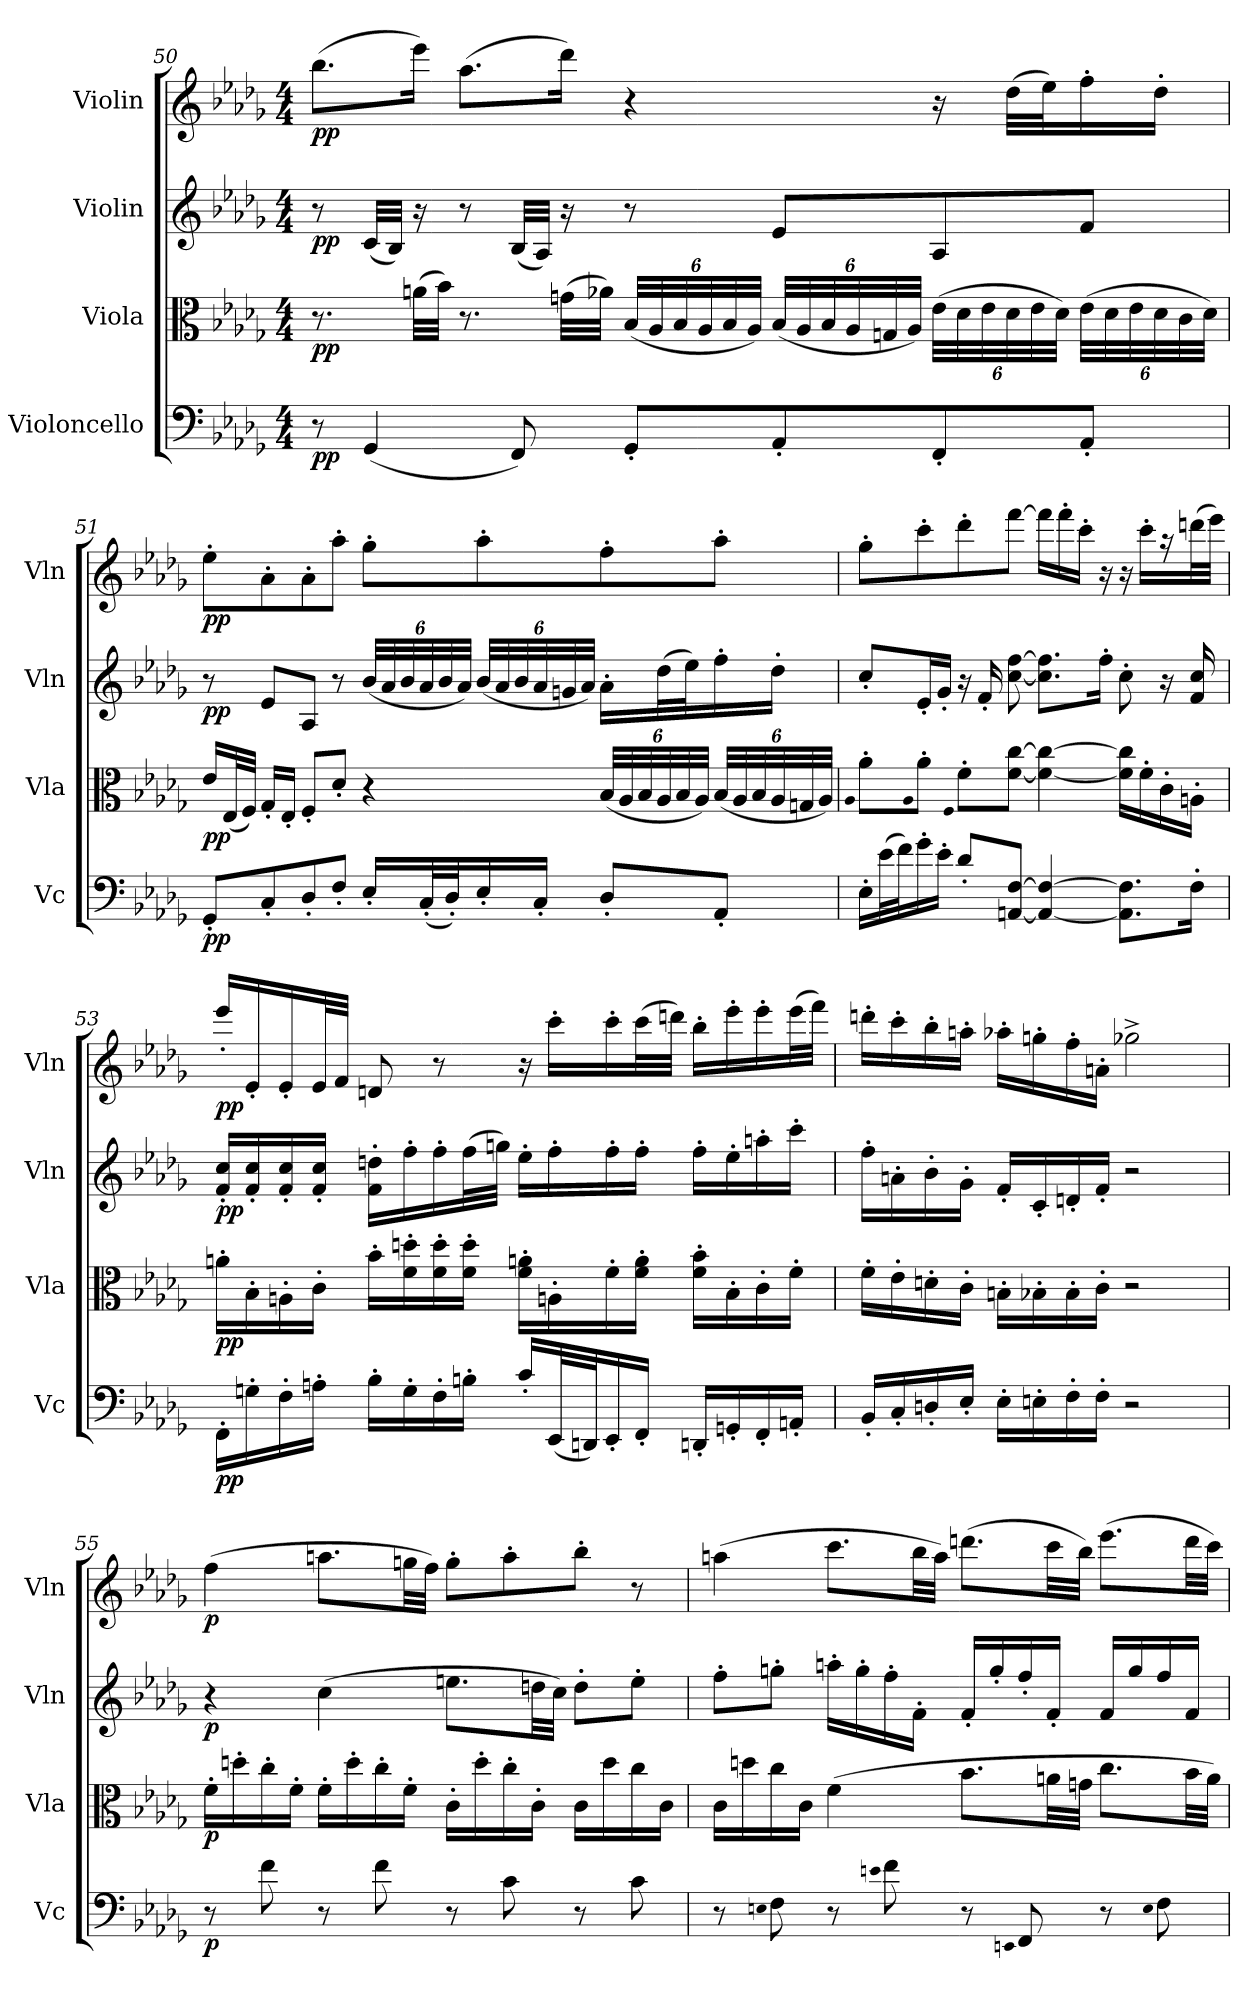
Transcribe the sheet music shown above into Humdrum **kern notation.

**kern	**dynam	**kern	**dynam	**kern	**dynam	**kern	**dynam
*part4	*part4	*part3	*part3	*part2	*part2	*part1	*part1
*staff4	*staff4	*staff3	*staff3	*staff2	*staff2	*staff1	*staff1
*I"Violoncello	*	*I"Viola	*	*I"Violin	*	*I"Violin	*
*I'Vc	*	*I'Vla	*	*I'Vln	*	*I'Vln	*
*clefF4	*	*clefC3	*	*clefG2	*	*clefG2	*
*k[b-e-a-d-g-]	*	*k[b-e-a-d-g-]	*	*k[b-e-a-d-g-]	*	*k[b-e-a-d-g-]	*
*M4/4	*	*M4/4	*	*M4/4	*	*M4/4	*
=50	=50	=50	=50	=50	=50	=50	=50
8r	pp	8.r	pp	8r	pp	(8.bb-\L	pp
(4GG-/	.	.	.	(32c/LLL	.	.	.
.	.	.	.	32B-/JJJ)	.	.	.
.	.	(32an\LLL	.	16r	.	16eee-\Jk)	.
.	.	32b-\JJJ)	.	.	.	.	.
.	.	8.r	.	8r	.	(8.aa-\L	.
8FF/)	.	.	.	(32B-/LLL	.	.	.
.	.	.	.	32A-/JJJ)	.	.	.
.	.	(32gn\LLL	.	16r	.	16ddd-\Jk)	.
.	.	32a-X\JJJ)	.	.	.	.	.
8GG-'/L	.	(48B-/LLL	.	8r	.	4r	.
.	.	48A-/	.	.	.	.	.
.	.	48B-/	.	.	.	.	.
.	.	48A-/	.	.	.	.	.
.	.	48B-/	.	.	.	.	.
.	.	48A-/JJJ)	.	.	.	.	.
8AA-'/	.	(48B-/LLL	.	8e-/L	.	.	.
.	.	48A-/	.	.	.	.	.
.	.	48B-/	.	.	.	.	.
.	.	48A-/	.	.	.	.	.
.	.	48Gn/	.	.	.	.	.
.	.	48A-/JJJ)	.	.	.	.	.
8FF'/	.	(48e-\LLL	.	8A-/	.	16r	.
.	.	48d-\	.	.	.	.	.
.	.	48e-\	.	.	.	.	.
.	.	48d-\	.	.	.	(32dd-\LLL	.
.	.	48e-\	.	.	.	.	.
.	.	.	.	.	.	32ee-\J)	.
.	.	48d-\JJJ)	.	.	.	.	.
8AA-'/J	.	(48e-\LLL	.	8f/J	.	16ff'\	.
.	.	48d-\	.	.	.	.	.
.	.	48e-\	.	.	.	.	.
.	.	48d-\	.	.	.	16dd-'\JJ	.
.	.	48c\	.	.	.	.	.
.	.	48d-\JJJ)	.	.	.	.	.
=51	=51	=51	=51	=51	=51	=51	=51
8GG-'/L	pp	16e-/LL	pp	8r	pp	8ee-'\L	pp
.	.	(32E-/L	.	.	.	.	.
.	.	32F/JJJ)	.	.	.	.	.
8C'/	.	16G-'/LL	.	8e-/L	.	8a-'\	.
.	.	16E-'/JJ	.	.	.	.	.
8D-'/	.	8F'/L	.	8A-/J	.	8a-'\	.
8F'/J	.	8d-'/J	.	8r	.	8aa-'\J	.
16E-'/LL	.	4r	.	(48b-/LLL	.	8gg-'\L	.
.	.	.	.	48a-/	.	.	.
.	.	.	.	48b-/	.	.	.
(32C'/L	.	.	.	48a-/	.	.	.
.	.	.	.	48b-/	.	.	.
32D-'/J)	.	.	.	.	.	.	.
.	.	.	.	48a-/JJJ)	.	.	.
16E-'/	.	.	.	(48b-/LLL	.	8aa-'\	.
.	.	.	.	48a-/	.	.	.
.	.	.	.	48b-/	.	.	.
16C'/JJ	.	.	.	48a-/	.	.	.
.	.	.	.	48gn/	.	.	.
.	.	.	.	48a-/JJJ)	.	.	.
8D-'/L	.	(48B-/LLL	.	16a-'\LL	.	8ff'\	.
.	.	48A-/	.	.	.	.	.
.	.	48B-/	.	.	.	.	.
.	.	48A-/	.	(32dd-\L	.	.	.
.	.	48B-/	.	.	.	.	.
.	.	.	.	32ee-\J)	.	.	.
.	.	48A-/JJJ)	.	.	.	.	.
8AA-'/J	.	(48B-/LLL	.	16ff'\	.	8aa-'\J	.
.	.	48A-/	.	.	.	.	.
.	.	48B-/	.	.	.	.	.
.	.	48A-/	.	16dd-'\JJ	.	.	.
.	.	48Gn/	.	.	.	.	.
.	.	48A-/JJJ)	.	.	.	.	.
=52	=52	=52	=52	=52	=52	=52	=52
.	.	qA-	.	.	.	.	.
16E-'\LL	.	8a-'\L	.	8cc'/L	.	8gg-'\L	.
(32e-\L	.	.	.	.	.	.	.
32f\J)	.	.	.	.	.	.	.
.	.	qA-	.	.	.	.	.
16g-'\	.	8a-'\J	.	16e-'/L	.	8ccc'\	.
16e-'\JJ	.	.	.	16g-'/JJ	.	.	.
.	.	qF	.	.	.	.	.
8d-'\L	.	8f'\L	.	16r	.	8ddd-'\	.
.	.	.	.	16f'/	.	.	.
[8AAn/ [8F/J	.	[8f\ [8cc\J	.	[8cc\ [8ff\	.	[8fff\J	.
4AA_/ 4F_/	.	4f_\ 4cc_\	.	8.cc]\ 8.ff]\L	.	16fff\LL]	.
.	.	.	.	.	.	16fff'\	.
.	.	.	.	.	.	16ccc'\JJ	.
.	.	.	.	16ff'\Jk	.	16r	.
8.AA]\ 8.F]\L	.	16f]\ 16cc]\LL	.	8cc'\	.	16r	.
.	.	16f'\	.	.	.	16ccc'\LL	.
.	.	16c'\	.	16r	.	16r	.
16F'\Jk	.	16An'\JJ	.	16f/ 16cc/	.	(32dddn\L	.
.	.	.	.	.	.	32eee-\JJJ)	.
=53	=53	=53	=53	=53	=53	=53	=53
16FF'/LL	pp	16an'\LL	pp	16f'/ 16cc'/LL	pp	16eee-'\LL	pp
16Gn'\	.	16B-'\	.	16f'/ 16cc'/	.	16e-'/	.
16F'\	.	16An'\	.	16f'/ 16cc'/	.	16e-'/	.
16An'\JJ	.	16c'\JJ	.	16f'/ 16cc'/JJ	.	32e-/L	.
.	.	.	.	.	.	32f/JJJ	.
16B-'\LL	.	16b-'\LL	.	16f'\ 16ddn'\LL	.	8dn/	.
16G'\	.	16f'\ 16ddn'\	.	16ff'\	.	.	.
16F'\	.	16f'\ 16dd'\	.	16ff'\	.	8r	.
16Bn'\JJ	.	16f'\ 16dd'\JJ	.	(32ff\L	.	.	.
.	.	.	.	32ggn\JJJ)	.	.	.
16c'\LL	.	16f'\ 16an'\LL	.	16ee-'\LL	.	16r	.
(32EE-/L	.	16An'\	.	16ff'\	.	16ccc'\LL	.
32DDn/J)	.	.	.	.	.	.	.
16EE-'/	.	16f'\	.	16ff'\	.	16ccc'\	.
16FF'/JJ	.	16f'\ 16a'\JJ	.	16ff'\JJ	.	(32ccc\L	.
.	.	.	.	.	.	32dddn\JJJ)	.
16DDn'/LL	.	16f'\ 16b-'\LL	.	16ff'\LL	.	16bb-'\LL	.
16GGn'/	.	16B-'\	.	16ee-'\	.	16eee-'\	.
16FF'/	.	16c'\	.	16aan'\	.	16eee-'\	.
16AAn'/JJ	.	16f'\JJ	.	16ccc'\JJ	.	(32eee-\L	.
.	.	.	.	.	.	32fff\JJJ)	.
=54	=54	=54	=54	=54	=54	=54	=54
16BB-'/LL	.	16f'\LL	.	16ff'\LL	.	16dddn'\LL	.
16C'/	.	16e-'\	.	16an'\	.	16ccc'\	.
16Dn'/	.	16dn'\	.	16b-'\	.	16bb-'\	.
16E-'/JJ	.	16c'\JJ	.	16g-'\JJ	.	16aan'\JJ	.
16E-'\LL	.	16Bn'\LL	.	16f'/LL	.	16aa-X'\LL	.
16En'\	.	16B-X'\	.	16c'/	.	16ggn'\	.
16F'\	.	16B-'\	.	16dn'/	.	16ff'\	.
16F'\JJ	.	16c'\JJ	.	16f'/JJ	.	16an'\JJ	.
2r	.	2r	.	2r	.	2gg-X^\	.
=55	=55	=55	=55	=55	=55	=55	=55
8r	p	16f'\LL	p	4r	p	(4ff\	p
.	.	16ddn'\	.	.	.	.	.
8f\	.	16cc'\	.	.	.	.	.
.	.	16f'\JJ	.	.	.	.	.
8r	.	16f'\LL	.	(4cc\	.	8.aan\L	.
.	.	16dd'\	.	.	.	.	.
8f\	.	16cc'\	.	.	.	.	.
.	.	16f'\JJ	.	.	.	32ggn\LL	.
.	.	.	.	.	.	32ff\JJJ)	.
8r	.	16c'\LL	.	8.een\L	.	8gg'\L	.
.	.	16dd'\	.	.	.	.	.
8c\	.	16cc'\	.	.	.	8aa'\	.
.	.	16c'\JJ	.	32ddn\LL	.	.	.
.	.	.	.	32cc\JJJ)	.	.	.
8r	.	16c\LL	.	8dd'\L	.	8bb-'\J	.
.	.	16dd\	.	.	.	.	.
8c\	.	16cc\	.	8ee'\J	.	8r	.
.	.	16c\JJ	.	.	.	.	.
=56	=56	=56	=56	=56	=56	=56	=56
8r	.	16c\LL	.	8ff'\L	.	(4aan\	.
.	.	16ddn\	.	.	.	.	.
qEn	.	.	.	.	.	.	.
8F\	.	16cc\	.	8ggn'\J	.	.	.
.	.	16c\JJ	.	.	.	.	.
8r	.	(4f\	.	16aan'\LL	.	8.ccc\L	.
.	.	.	.	16gg'\	.	.	.
qen	.	.	.	.	.	.	.
8f\	.	.	.	16ff'\	.	.	.
.	.	.	.	16f'\JJ	.	32bb-\LL	.
.	.	.	.	.	.	32aa\JJJ)	.
8r	.	8.b-\L	.	16f'/LL	.	(8.dddn\L	.
.	.	.	.	16gg'\	.	.	.
qEEn	.	.	.	.	.	.	.
8FF/	.	.	.	16ff'\	.	.	.
.	.	32an\LL	.	16f'/JJ	.	32ccc\LL	.
.	.	32gn\JJJ	.	.	.	32bb-\JJJ)	.
8r	.	8.cc\L	.	16f/LL	.	(8.eee-\L	.
.	.	.	.	16gg\	.	.	.
qE	.	.	.	.	.	.	.
8F\	.	.	.	16ff\	.	.	.
.	.	32b-\LL	.	16f/JJ	.	32ddd\LL	.
.	.	32a\JJJ)	.	.	.	32ccc\JJJ)	.
=	=	=	=	=	=	=	=
*-	*-	*-	*-	*-	*-	*-	*-
